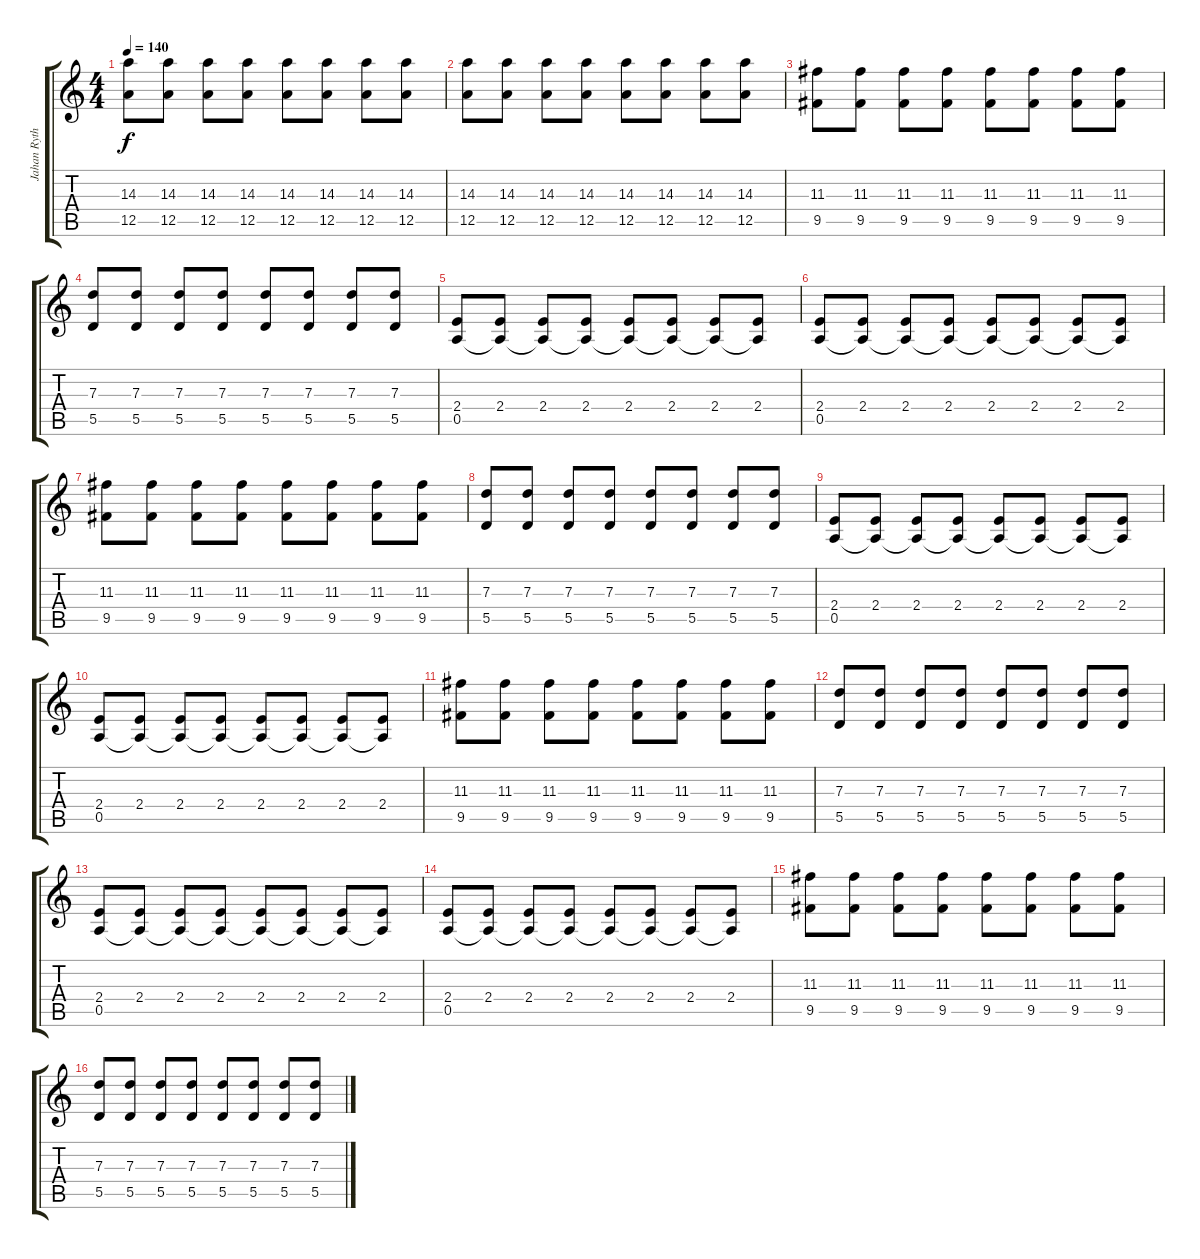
\track ("Jahan Rythm" "Jahan Ryth") {instrument distortionguitar}
\staff {score tabs}
\tuning (E4 B3 G3 D3 A2 E2) {hide}
\ts (4 4)
\tempo 140
\clef g2
\ks c
(14.3 12.5).8{dy f} (14.3 12.5).8 (14.3 12.5).8 (14.3 12.5).8 (14.3 12.5).8 (14.3 12.5).8 (14.3 12.5).8 (14.3 12.5).8 |
(14.3 12.5).8 (14.3 12.5).8 (14.3 12.5).8 (14.3 12.5).8 (14.3 12.5).8 (14.3 12.5).8 (14.3 12.5).8 (14.3 12.5).8 |
(11.3 9.5).8 (11.3 9.5).8 (11.3 9.5).8 (11.3 9.5).8 (11.3 9.5).8 (11.3 9.5).8 (11.3 9.5).8 (11.3 9.5).8 |
(7.3 5.5).8 (7.3 5.5).8 (7.3 5.5).8 (7.3 5.5).8 (7.3 5.5).8 (7.3 5.5).8 (7.3 5.5).8 (7.3 5.5).8 |
(2.4 0.5).8 (2.4 0.5{t}).8 (2.4 0.5{t}).8 (2.4 0.5{t}).8 (2.4 0.5{t}).8 (2.4 0.5{t}).8 (2.4 0.5{t}).8 (2.4 0.5{t}).8 |
(2.4 0.5).8 (2.4 0.5{t}).8 (2.4 0.5{t}).8 (2.4 0.5{t}).8 (2.4 0.5{t}).8 (2.4 0.5{t}).8 (2.4 0.5{t}).8 (2.4 0.5{t}).8 |
(11.3 9.5).8 (11.3 9.5).8 (11.3 9.5).8 (11.3 9.5).8 (11.3 9.5).8 (11.3 9.5).8 (11.3 9.5).8 (11.3 9.5).8 |
(7.3 5.5).8 (7.3 5.5).8 (7.3 5.5).8 (7.3 5.5).8 (7.3 5.5).8 (7.3 5.5).8 (7.3 5.5).8 (7.3 5.5).8 |
(2.4 0.5).8 (2.4 0.5{t}).8 (2.4 0.5{t}).8 (2.4 0.5{t}).8 (2.4 0.5{t}).8 (2.4 0.5{t}).8 (2.4 0.5{t}).8 (2.4 0.5{t}).8 |
(2.4 0.5).8 (2.4 0.5{t}).8 (2.4 0.5{t}).8 (2.4 0.5{t}).8 (2.4 0.5{t}).8 (2.4 0.5{t}).8 (2.4 0.5{t}).8 (2.4 0.5{t}).8 |
(11.3 9.5).8 (11.3 9.5).8 (11.3 9.5).8 (11.3 9.5).8 (11.3 9.5).8 (11.3 9.5).8 (11.3 9.5).8 (11.3 9.5).8 |
(7.3 5.5).8 (7.3 5.5).8 (7.3 5.5).8 (7.3 5.5).8 (7.3 5.5).8 (7.3 5.5).8 (7.3 5.5).8 (7.3 5.5).8 |
(2.4 0.5).8 (2.4 0.5{t}).8 (2.4 0.5{t}).8 (2.4 0.5{t}).8 (2.4 0.5{t}).8 (2.4 0.5{t}).8 (2.4 0.5{t}).8 (2.4 0.5{t}).8 |
(2.4 0.5).8 (2.4 0.5{t}).8 (2.4 0.5{t}).8 (2.4 0.5{t}).8 (2.4 0.5{t}).8 (2.4 0.5{t}).8 (2.4 0.5{t}).8 (2.4 0.5{t}).8 |
(11.3 9.5).8 (11.3 9.5).8 (11.3 9.5).8 (11.3 9.5).8 (11.3 9.5).8 (11.3 9.5).8 (11.3 9.5).8 (11.3 9.5).8 |
(7.3 5.5).8 (7.3 5.5).8 (7.3 5.5).8 (7.3 5.5).8 (7.3 5.5).8 (7.3 5.5).8 (7.3 5.5).8 (7.3 5.5).8
